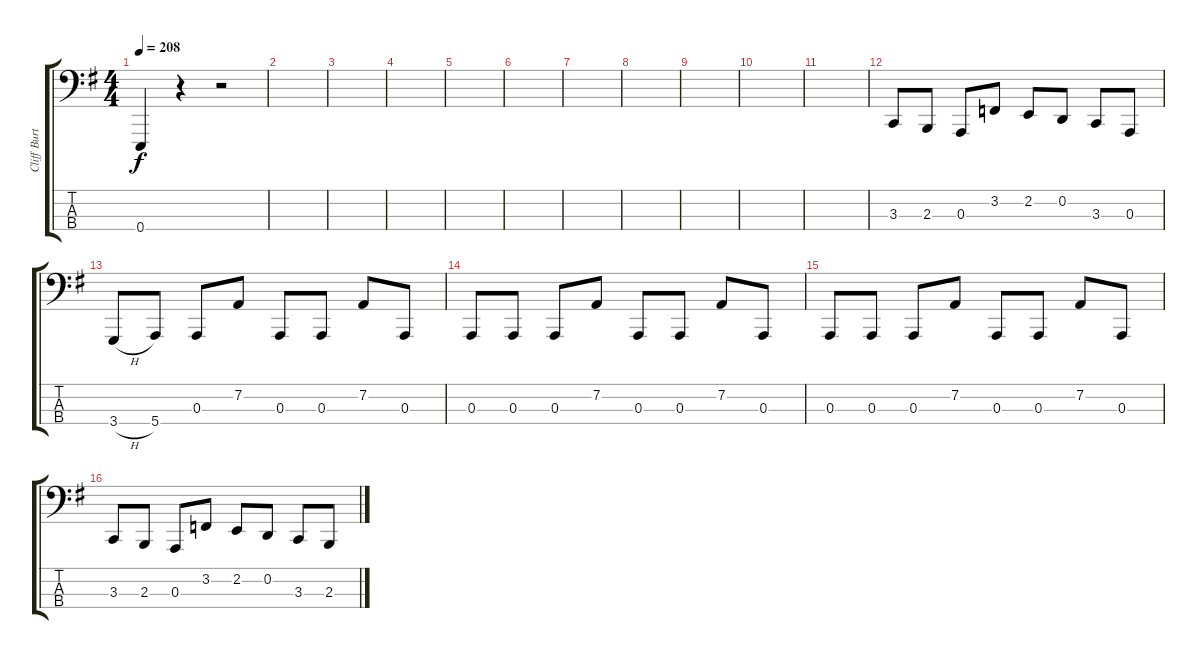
\track ("Cliff Burton" "Cliff Burt") {instrument stringensemble1}
\staff {score tabs}
\tuning (G2 D2 A1 E1) {hide}
\ts (4 4)
\tempo 208
\clef f4
\ks eminor
0.4.4{dy f} r.4 r.2 |
|
|
|
|
|
|
|
|
|
|
3.3.8 2.3.8 0.3.8 3.2.8 2.2.8 0.2.8 3.3.8 0.3.8 |
3.4{h}.8 5.4.8 0.3.8 7.2.8 0.3.8 0.3.8 7.2.8 0.3.8 |
0.3.8 0.3.8 0.3.8 7.2.8 0.3.8 0.3.8 7.2.8 0.3.8 |
0.3.8 0.3.8 0.3.8 7.2.8 0.3.8 0.3.8 7.2.8 0.3.8 |
3.3.8 2.3.8 0.3.8 3.2.8 2.2.8 0.2.8 3.3.8 2.3.8
